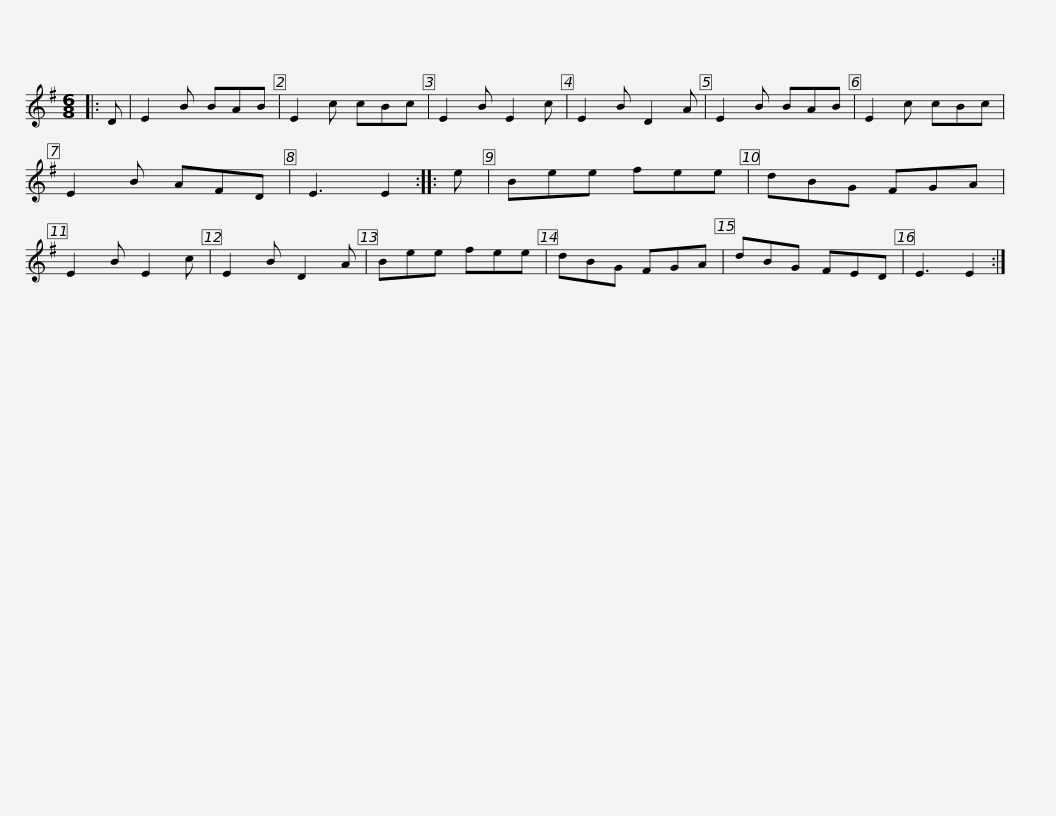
X:1
L:1/8
M:6/8
I:linebreak $
K:Emin
V:1 treble
V:1
|: D | E2 B BAB | E2 c cBc | E2 B E2 c | E2 B D2 A | %5
 E2 B BAB | E2 c cBc | E2 B AFD | E3 E2 :: e |$ %10
 Bee fee | dBG FGA | E2 B E2 c | E2 B D2 A | Bee fee | %15
 dBG FGA | dBG FED | E3 E2 :| %18
